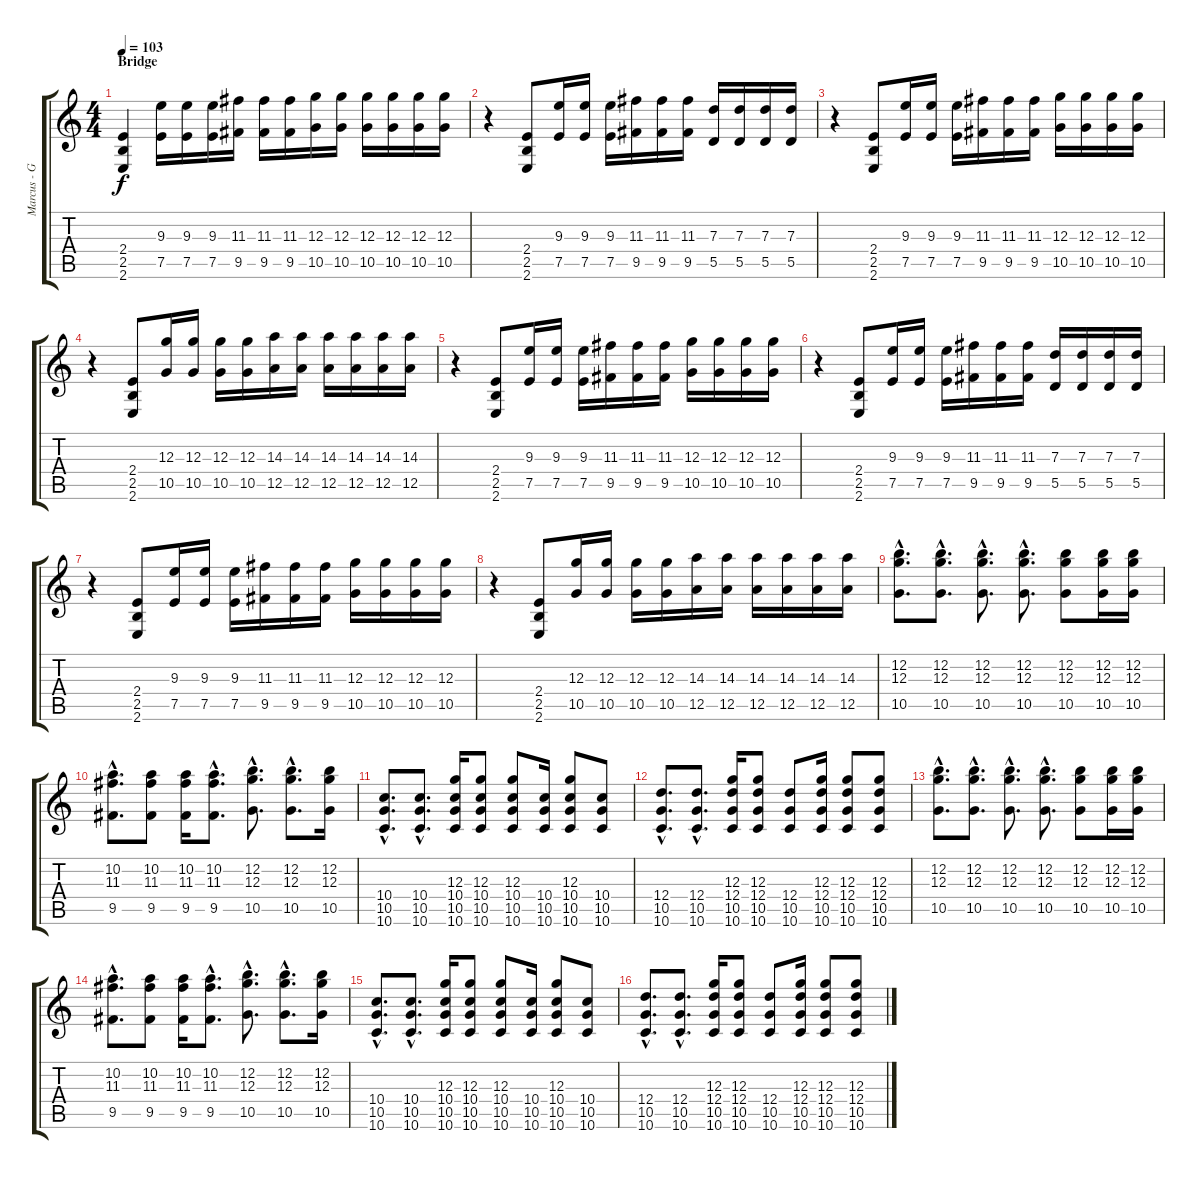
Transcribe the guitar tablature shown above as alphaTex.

\track ("Marcus - Guitar" "Marcus - G") {instrument distortionguitar}
\staff {score tabs}
\tuning (E4 B3 G3 D3 A2 D2) {hide}
\ts (4 4)
\section ("" "Bridge")
\tempo 103
\clef g2
\ks c
(2.4 2.5 2.6).4{dy f} (9.3 7.5).16 (9.3 7.5).16 (9.3 7.5).16 (11.3 9.5).16 (11.3 9.5).16 (11.3 9.5).16 (12.3 10.5).16 (12.3 10.5).16 (12.3 10.5).16 (12.3 10.5).16 (12.3 10.5).16 (12.3 10.5).16 |
r.4 (2.4 2.5 2.6).8 (9.3 7.5).16 (9.3 7.5).16 (9.3 7.5).16 (11.3 9.5).16 (11.3 9.5).16 (11.3 9.5).16 (7.3 5.5).16 (7.3 5.5).16 (7.3 5.5).16 (7.3 5.5).16 |
r.4 (2.4 2.5 2.6).8 (9.3 7.5).16 (9.3 7.5).16 (9.3 7.5).16 (11.3 9.5).16 (11.3 9.5).16 (11.3 9.5).16 (12.3 10.5).16 (12.3 10.5).16 (12.3 10.5).16 (12.3 10.5).16 |
r.4 (2.4 2.5 2.6).8 (12.3 10.5).16 (12.3 10.5).16 (12.3 10.5).16 (12.3 10.5).16 (14.3 12.5).16 (14.3 12.5).16 (14.3 12.5).16 (14.3 12.5).16 (14.3 12.5).16 (14.3 12.5).16 |
r.4 (2.4 2.5 2.6).8 (9.3 7.5).16 (9.3 7.5).16 (9.3 7.5).16 (11.3 9.5).16 (11.3 9.5).16 (11.3 9.5).16 (12.3 10.5).16 (12.3 10.5).16 (12.3 10.5).16 (12.3 10.5).16 |
r.4 (2.4 2.5 2.6).8 (9.3 7.5).16 (9.3 7.5).16 (9.3 7.5).16 (11.3 9.5).16 (11.3 9.5).16 (11.3 9.5).16 (7.3 5.5).16 (7.3 5.5).16 (7.3 5.5).16 (7.3 5.5).16 |
r.4 (2.4 2.5 2.6).8 (9.3 7.5).16 (9.3 7.5).16 (9.3 7.5).16 (11.3 9.5).16 (11.3 9.5).16 (11.3 9.5).16 (12.3 10.5).16 (12.3 10.5).16 (12.3 10.5).16 (12.3 10.5).16 |
r.4 (2.4 2.5 2.6).8 (12.3 10.5).16 (12.3 10.5).16 (12.3 10.5).16 (12.3 10.5).16 (14.3 12.5).16 (14.3 12.5).16 (14.3 12.5).16 (14.3 12.5).16 (14.3 12.5).16 (14.3 12.5).16 |
(12.2{hac} 12.3{hac} 10.5{hac}).8{d} (12.2{hac} 12.3{hac} 10.5{hac}).8{d} (12.2{hac} 12.3{hac} 10.5{hac}).8{d} (12.2{hac} 12.3{hac} 10.5{hac}).8{d} (12.2 12.3 10.5).8 (12.2 12.3 10.5).16 (12.2 12.3 10.5).16 |
(10.2{hac} 11.3{hac} 9.5{hac}).8{d} (10.2 11.3 9.5).8 (10.2 11.3 9.5).16 (10.2{hac} 11.3{hac} 9.5).8{d} (12.2{hac} 12.3{hac} 10.5{hac}).8{d} (12.2{hac} 12.3{hac} 10.5{hac}).8{d} (12.2 12.3 10.5).16 |
(10.4{hac} 10.5{hac} 10.6{hac}).8{d} (10.4{hac} 10.5{hac} 10.6{hac}).8{d} (12.3 10.4 10.5 10.6).16 (12.3 10.4 10.5 10.6).8 (12.3 10.4 10.5 10.6).8 (10.4 10.5 10.6).16 (12.3 10.4 10.5 10.6).8 (10.4 10.5 10.6).8 |
(12.4{hac} 10.5{hac} 10.6{hac}).8{d} (12.4{hac} 10.5{hac} 10.6{hac}).8{d} (12.3 12.4 10.5 10.6).16 (12.3 12.4 10.5 10.6).8 (12.4 10.5 10.6).8 (12.3 12.4 10.5 10.6).16 (12.3 12.4 10.5 10.6).8 (12.3 12.4 10.5 10.6).8 |
(12.2{hac} 12.3{hac} 10.5{hac}).8{d} (12.2{hac} 12.3{hac} 10.5{hac}).8{d} (12.2{hac} 12.3{hac} 10.5{hac}).8{d} (12.2{hac} 12.3{hac} 10.5{hac}).8{d} (12.2 12.3 10.5).8 (12.2 12.3 10.5).16 (12.2 12.3 10.5).16 |
(10.2{hac} 11.3{hac} 9.5{hac}).8{d} (10.2 11.3 9.5).8 (10.2 11.3 9.5).16 (10.2{hac} 11.3{hac} 9.5).8{d} (12.2{hac} 12.3{hac} 10.5{hac}).8{d} (12.2{hac} 12.3{hac} 10.5{hac}).8{d} (12.2 12.3 10.5).16 |
(10.4{hac} 10.5{hac} 10.6{hac}).8{d} (10.4{hac} 10.5{hac} 10.6{hac}).8{d} (12.3 10.4 10.5 10.6).16 (12.3 10.4 10.5 10.6).8 (12.3 10.4 10.5 10.6).8 (10.4 10.5 10.6).16 (12.3 10.4 10.5 10.6).8 (10.4 10.5 10.6).8 |
(12.4{hac} 10.5{hac} 10.6{hac}).8{d} (12.4{hac} 10.5{hac} 10.6{hac}).8{d} (12.3 12.4 10.5 10.6).16 (12.3 12.4 10.5 10.6).8 (12.4 10.5 10.6).8 (12.3 12.4 10.5 10.6).16 (12.3 12.4 10.5 10.6).8 (12.3 12.4 10.5 10.6).8
